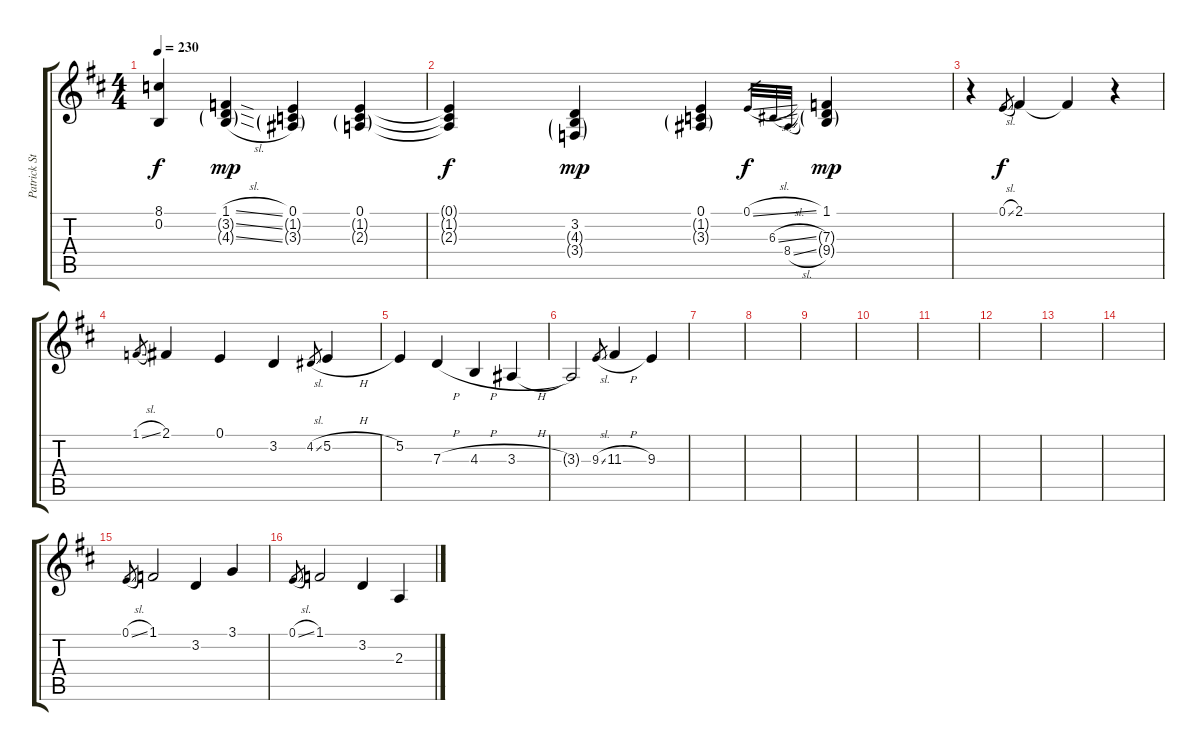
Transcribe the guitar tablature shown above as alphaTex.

\track ("Patrick Stump(Lead Vocals) " "Patrick St") {instrument clarinet}
\staff {score tabs}
\tuning (E4 B3 G3 D3 A2 E2) {hide}
\ts (4 4)
\tempo 230
\clef g2
\ks d
(8.1{t} 0.2{t}).4{dy f} (1.1{sl} 3.2{sl g} 4.3{sl g}).4{dy mp} (0.1 1.2{g} 3.3{g}).4 (0.1 1.2{g} 2.3{g}).4 |
(0.1{t} 1.2{t} 2.3{t}).4{dy f} (3.2 4.3{g} 3.4{g}).4{dy mp} (0.1 1.2{g} 3.3{g}).4 0.1{sl}.32{gr dy f} 6.3{sl}.32{gr} 8.4{sl}.32{gr} (1.1 7.3{g} 9.4{g}).4{dy mp} |
r.4 0.1{sl}.8{gr dy f} 2.1.4 2.1{t}.4 r.4 |
1.1{sl}.8{gr} 2.1.4 0.1.4 3.2.4 4.2{sl}.8{gr} 5.2{h}.4 |
5.2.4 7.3{h}.4 4.3{h}.4 3.3{h}.4 |
3.3{t}.2 9.3{sl}.8{gr} 11.3{h}.4 9.3.4 |
|
|
|
|
|
|
|
|
0.1{sl}.8{gr} 1.1.2 3.2.4 3.1.4 |
0.1{sl}.8{gr} 1.1.2 3.2.4 2.3.4
